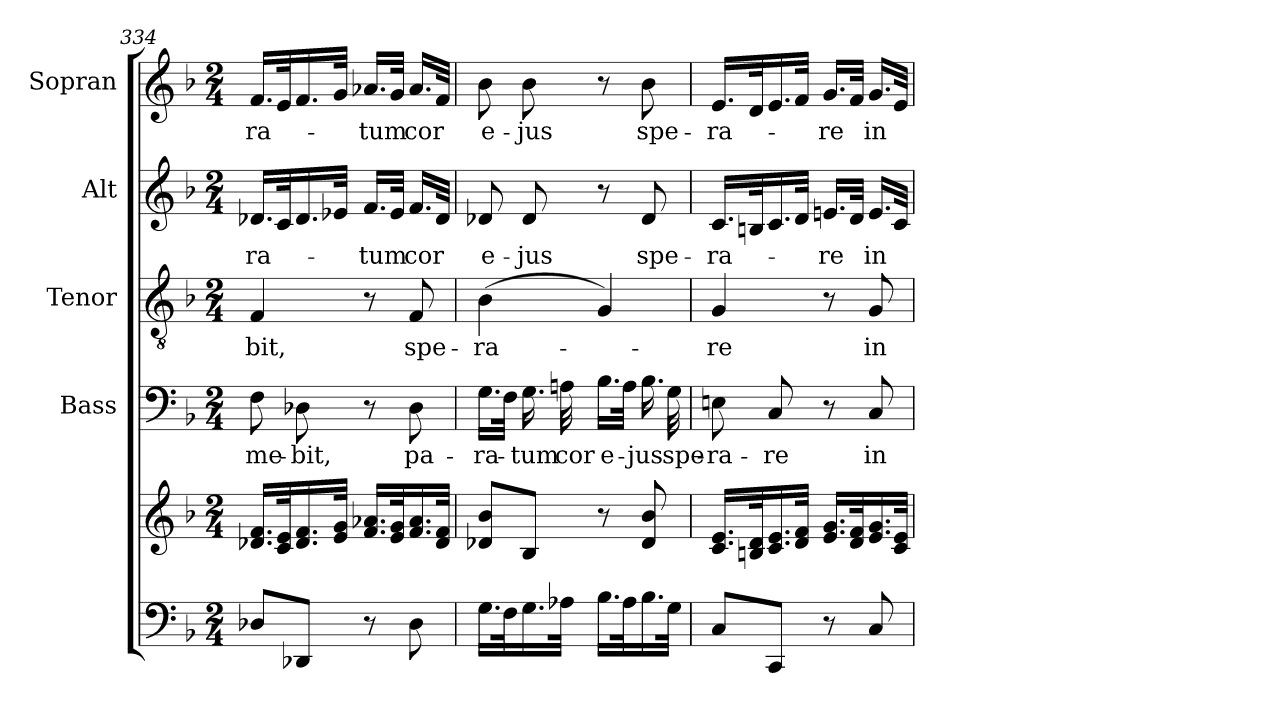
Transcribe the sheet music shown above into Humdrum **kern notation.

**kern	**kern	**kern	**text	**kern	**text	**kern	**text	**kern	**text
*part5	*part5	*part4	*part4	*part3	*part3	*part2	*part2	*part1	*part1
*staff6	*staff5	*staff4	*staff4	*staff3	*staff3	*staff2	*staff2	*staff1	*staff1
*	*	*I"Bass	*	*I"Tenor	*	*I"Alt	*	*I"Sopran	*
*	*	*I'B.	*	*I'T.	*	*I'A.	*	*I'S.	*
*clefF4	*clefG2	*clefF4	*	*clefGv2	*	*clefG2	*	*clefG2	*
*k[b-]	*k[b-]	*k[b-]	*	*k[b-]	*	*k[b-]	*	*k[b-]	*
*F:	*F:	*F:	*	*F:	*	*F:	*	*F:	*
*M2/4	*M2/4	*M2/4	*	*M2/4	*	*M2/4	*	*M2/4	*
=334	=334	=334	=334	=334	=334	=334	=334	=334	=334
!	!	!	!LO:LY:b	!	!LO:LY:b	!	!LO:LY:b	!	!LO:LY:b
8D-X/L	16.d-X/ 16.f/LL	8F\	-me-	4F/	-bit,	16.d-X/LL	-ra-	16.f/LL	-ra-
.	32c/ 32e/k	.	.	.	.	32c/k	.	32e/k	.
!	!	!	!LO:LY:b	!	!	!	!	!	!
8DD-X/J	16.d-/ 16.f/	8D-X\	-bit,	.	.	16.d-/	.	16.f/	.
.	32e/ 32g/JJk	.	.	.	.	32e-X/JJk	.	32g/JJk	.
!	!	!	!	!	!	!	!LO:LY:b	!	!LO:LY:b
8r	16.f/ 16.a-X/LL	8r	.	8r	.	16.f/LL	-tum	16.a-X/LL	-tum
.	32e/ 32g/k	.	.	.	.	32e-/JJk	.	32g/JJk	.
!	!	!	!LO:LY:b	!	!LO:LY:b	!	!LO:LY:b	!	!LO:LY:b
8D-\	16.f/ 16.a-/	8D-\	pa-	8F/	spe-	16.f/LL	cor	16.a-/LL	cor
.	32d-/ 32f/JJk	.	.	.	.	32d-/JJk	.	32f/JJk	.
!!LO:LB:g=z
=335	=335	=335	=335	=335	=335	=335	=335	=335	=335
!	!	!	!LO:LY:b	!	!LO:LY:b	!	!LO:LY:b	!	!LO:LY:b
16.G\LL	8d-X/ 8b-/L	16.G\LL	-ra-	(>4B-\	-ra-	8d-X/	e-	8b-\	e-
32F\k	.	32F\JJk	.	.	.	.	.	.	.
!	!	!	!LO:LY:b	!	!	!	!LO:LY:b	!	!LO:LY:b
16.G\	8B-/J	16.G\	-tum	.	.	8d-/	-jus	8b-\	-jus
!	!	!	!LO:LY:b	!	!	!	!	!	!
32A-X\JJk	.	32An\	cor	.	.	.	.	.	.
!	!	!	!LO:LY:b	!	!	!	!	!	!
16.B-\LL	8r	16.B-\LL	e-	4G/)	.	8r	.	8r	.
32A-\k	.	32A\JJk	.	.	.	.	.	.	.
!	!	!	!LO:LY:b	!	!	!	!LO:LY:b	!	!LO:LY:b
16.B-\	8d-/ 8b-/	16.B-\	-jus	.	.	8d-/	spe-	8b-\	spe-
!	!	!	!LO:LY:b	!	!	!	!	!	!
32G\JJk	.	32G\	spe-	.	.	.	.	.	.
=336	=336	=336	=336	=336	=336	=336	=336	=336	=336
!	!	!	!LO:LY:b	!	!LO:LY:b	!	!LO:LY:b	!	!LO:LY:b
8C/L	16.c/ 16.e/LL	8En\	-ra-	4G/	-re	16.c/LL	-ra-	16.e/LL	-ra-
.	32Bn/ 32d/k	.	.	.	.	32Bn/k	.	32d/k	.
!	!	!	!LO:LY:b	!	!	!	!	!	!
8CC/J	16.c/ 16.e/	8C/	-re	.	.	16.c/	.	16.e/	.
.	32d/ 32f/JJk	.	.	.	.	32d/JJk	.	32f/JJk	.
!	!	!	!	!	!	!	!LO:LY:b	!	!LO:LY:b
8r	16.e/ 16.g/LL	8r	.	8r	.	16.en/LL	-re	16.g/LL	-re
.	32d/ 32f/k	.	.	.	.	32d/JJk	.	32f/JJk	.
!	!	!	!LO:LY:b	!	!LO:LY:b	!	!LO:LY:b	!	!LO:LY:b
8C/	16.e/ 16.g/	8C/	in	8G/	in	16.e/LL	in	16.g/LL	in
.	32c/ 32e/JJk	.	.	.	.	32c/JJk	.	32e/JJk	.
=	=	=	=	=	=	=	=	=	=
*-	*-	*-	*-	*-	*-	*-	*-	*-	*-
